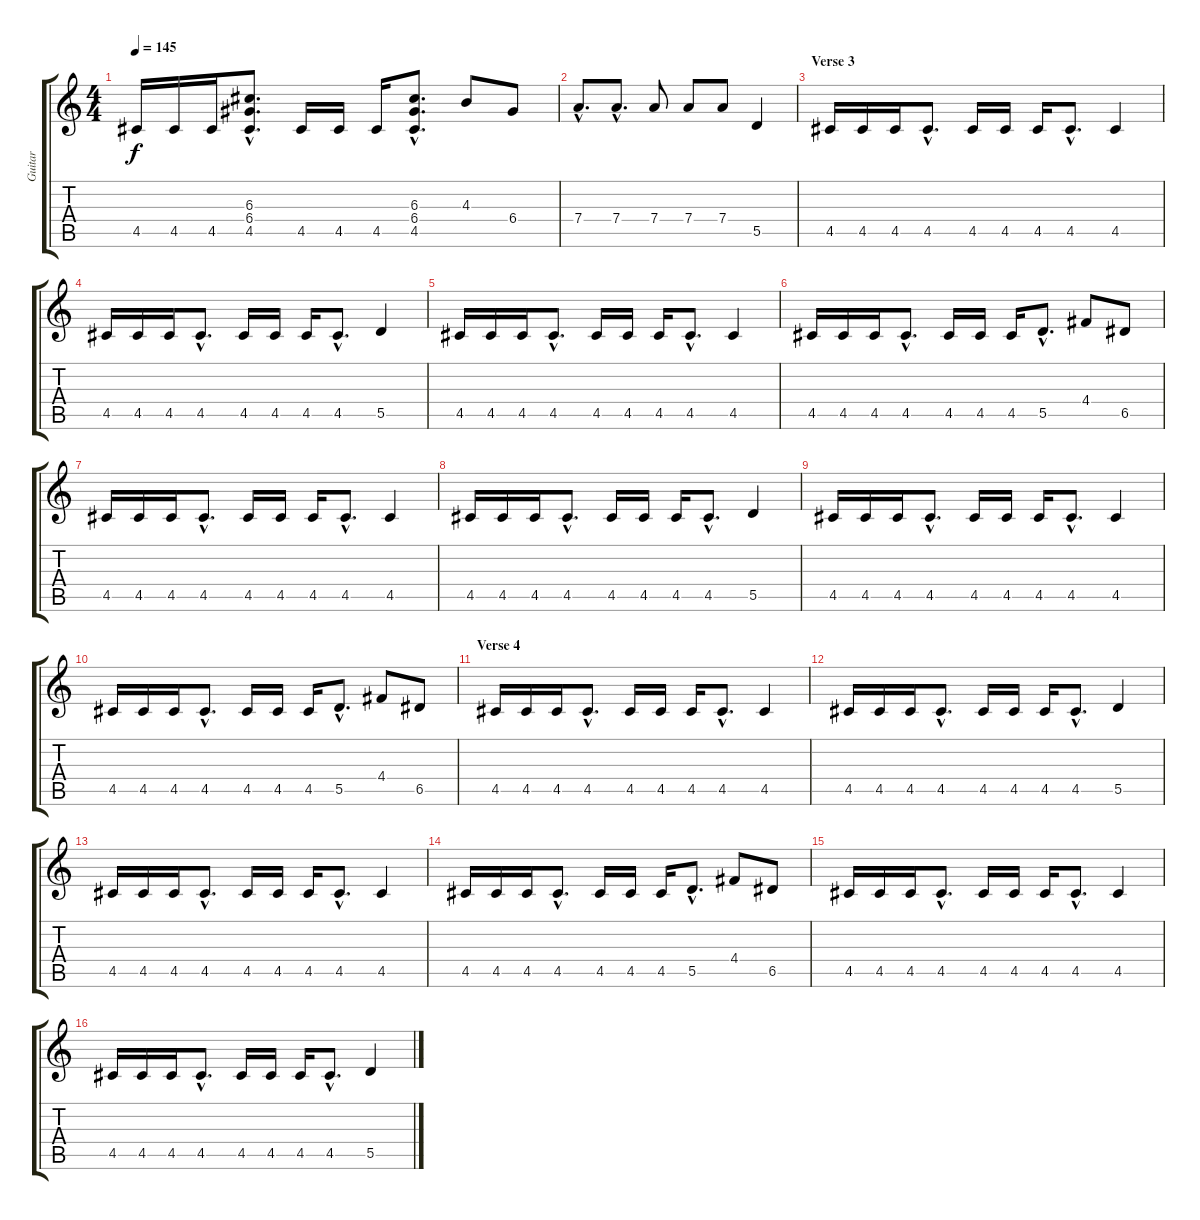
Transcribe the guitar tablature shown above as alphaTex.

\track ("Guitar" "Guitar") {instrument distortionguitar}
\staff {score tabs}
\tuning (E4 B3 G3 D3 A2 E2) {hide}
\ts (4 4)
\tempo 145
\clef g2
\ks c
4.5.16{dy f} 4.5.16 4.5.16 (6.3{hac} 6.4{hac} 4.5{hac}).8{d} 4.5.16 4.5.16 4.5.16 (6.3{hac} 6.4{hac} 4.5{hac}).8{d} 4.3.8 6.4.8 |
7.4{hac}.8{d} 7.4{hac}.8{d} 7.4.8 7.4.8 7.4.8 5.5.4 |
\section ("" "Verse 3")
4.5.16 4.5.16 4.5.16 4.5{hac}.8{d} 4.5.16 4.5.16 4.5.16 4.5{hac}.8{d} 4.5.4 |
4.5.16 4.5.16 4.5.16 4.5{hac}.8{d} 4.5.16 4.5.16 4.5.16 4.5{hac}.8{d} 5.5.4 |
4.5.16 4.5.16 4.5.16 4.5{hac}.8{d} 4.5.16 4.5.16 4.5.16 4.5{hac}.8{d} 4.5.4 |
4.5.16 4.5.16 4.5.16 4.5{hac}.8{d} 4.5.16 4.5.16 4.5.16 5.5{hac}.8{d} 4.4.8 6.5.8 |
4.5.16 4.5.16 4.5.16 4.5{hac}.8{d} 4.5.16 4.5.16 4.5.16 4.5{hac}.8{d} 4.5.4 |
4.5.16 4.5.16 4.5.16 4.5{hac}.8{d} 4.5.16 4.5.16 4.5.16 4.5{hac}.8{d} 5.5.4 |
4.5.16 4.5.16 4.5.16 4.5{hac}.8{d} 4.5.16 4.5.16 4.5.16 4.5{hac}.8{d} 4.5.4 |
4.5.16 4.5.16 4.5.16 4.5{hac}.8{d} 4.5.16 4.5.16 4.5.16 5.5{hac}.8{d} 4.4.8 6.5.8 |
\section ("" "Verse 4")
4.5.16 4.5.16 4.5.16 4.5{hac}.8{d} 4.5.16 4.5.16 4.5.16 4.5{hac}.8{d} 4.5.4 |
4.5.16 4.5.16 4.5.16 4.5{hac}.8{d} 4.5.16 4.5.16 4.5.16 4.5{hac}.8{d} 5.5.4 |
4.5.16 4.5.16 4.5.16 4.5{hac}.8{d} 4.5.16 4.5.16 4.5.16 4.5{hac}.8{d} 4.5.4 |
4.5.16 4.5.16 4.5.16 4.5{hac}.8{d} 4.5.16 4.5.16 4.5.16 5.5{hac}.8{d} 4.4.8 6.5.8 |
4.5.16 4.5.16 4.5.16 4.5{hac}.8{d} 4.5.16 4.5.16 4.5.16 4.5{hac}.8{d} 4.5.4 |
4.5.16 4.5.16 4.5.16 4.5{hac}.8{d} 4.5.16 4.5.16 4.5.16 4.5{hac}.8{d} 5.5.4
